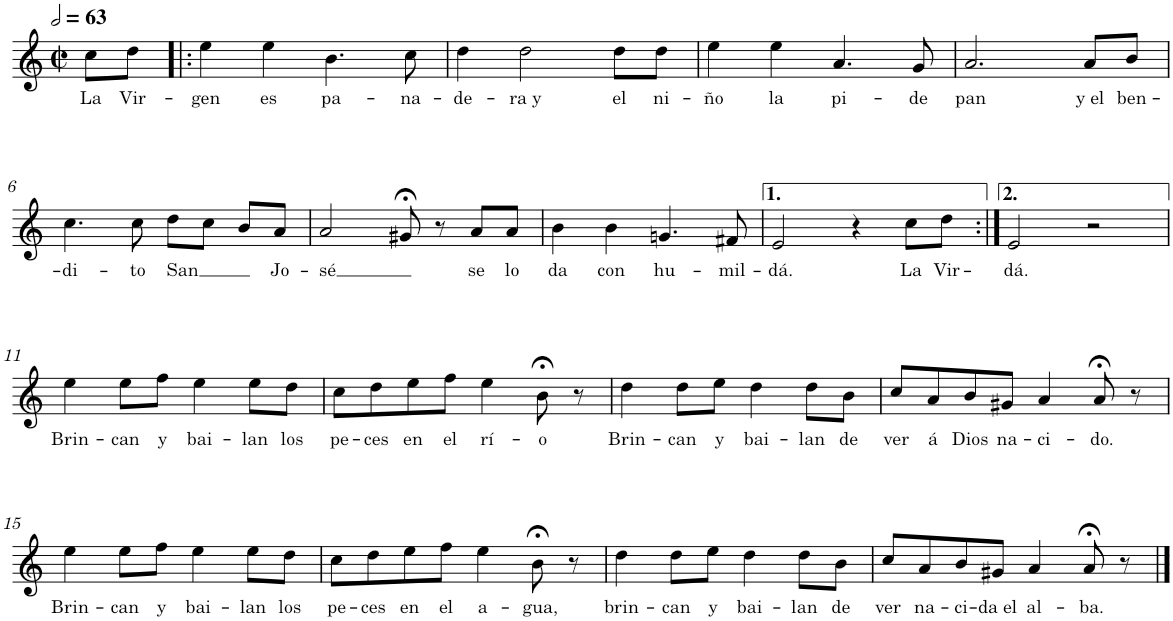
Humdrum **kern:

**kern	**text
*part1	*part1
*staff1	*staff1
*I"Nylon Guitar	*
*clefG2	*
*Trd7c12	*
*k[]	*
*M2/2	*
*met(c|)	*
*MM126	*
=1	=1
!	!LO:LY:b
8cc\L	La
!	!LO:LY:b
8dd\J	Vir-
=2!|:	=2!|:
!	!LO:LY:b
4ee\	-gen
!	!LO:LY:b
4ee\	es
!	!LO:LY:b
4.b\	pa-
!	!LO:LY:b
8cc\	-na-
=3	=3
!	!LO:LY:b
4dd\	-de-
!	!LO:LY:b
2dd\	-ra y
!	!LO:LY:b
8dd\L	el
!	!LO:LY:b
8dd\J	ni-
=4	=4
!	!LO:LY:b
4ee\	-ño
!	!LO:LY:b
4ee\	la
!	!LO:LY:b
4.a/	pi-
!	!LO:LY:b
8g/	-de
=5	=5
!	!LO:LY:b
2.a/	pan
!	!LO:LY:b
8a/L	y el
!	!LO:LY:b
8b/J	ben-
!!LO:LB:g=z
=6	=6
!	!LO:LY:b
4.cc\	-di-
!	!LO:LY:b
8cc\	-to
!	!LO:LY:b
8dd\L	-San
8cc\J	.
8b/L	.
!	!LO:LY:b
8a/J	Jo-
=7	=7
!	!LO:LY:b
2a/	-sé
8g#X;</	.
8r	.
!	!LO:LY:b
8a/L	se
!	!LO:LY:b
8a/J	lo
=8	=8
!	!LO:LY:b
4b\	da
!	!LO:LY:b
4b\	con
!	!LO:LY:b
4.gn/	hu-
!	!LO:LY:b
8f#X/	-mil-
=9	=9
!	!LO:LY:b
2e/	-dá.
4r	.
!	!LO:LY:b
8cc\L	La
!	!LO:LY:b
8dd\J	Vir-
=10:|!	=10:|!
!	!LO:LY:b
2e/	-dá.
2r	.
!!LO:LB:g=z
=11	=11
!	!LO:LY:b
4ee\	Brin-
!	!LO:LY:b
8ee\L	-can
!	!LO:LY:b
8ff\J	y
!	!LO:LY:b
4ee\	bai-
!	!LO:LY:b
8ee\L	-lan
!	!LO:LY:b
8dd\J	los
=12	=12
!	!LO:LY:b
8cc\L	pe-
!	!LO:LY:b
8dd\	-ces
!	!LO:LY:b
8ee\	en
!	!LO:LY:b
8ff\J	el
!	!LO:LY:b
4ee\	rí-
!	!LO:LY:b
8b;<\	-o
8r	.
=13	=13
!	!LO:LY:b
4dd\	Brin-
!	!LO:LY:b
8dd\L	-can
!	!LO:LY:b
8ee\J	y
!	!LO:LY:b
4dd\	bai-
!	!LO:LY:b
8dd\L	-lan
!	!LO:LY:b
8b\J	de
=14	=14
!	!LO:LY:b
8cc/L	ver
!	!LO:LY:b
8a/	á
!	!LO:LY:b
8b/	Dios
!	!LO:LY:b
8g#X/J	na-
!	!LO:LY:b
4a/	-ci-
!	!LO:LY:b
8a;</	-do.
8r	.
!!LO:LB:g=z
=15	=15
!	!LO:LY:b
4ee\	Brin-
!	!LO:LY:b
8ee\L	-can
!	!LO:LY:b
8ff\J	y
!	!LO:LY:b
4ee\	bai-
!	!LO:LY:b
8ee\L	-lan
!	!LO:LY:b
8dd\J	los
=16	=16
!	!LO:LY:b
8cc\L	pe-
!	!LO:LY:b
8dd\	-ces
!	!LO:LY:b
8ee\	en
!	!LO:LY:b
8ff\J	el
!	!LO:LY:b
4ee\	a-
!	!LO:LY:b
8b;<\	-gua,
8r	.
=17	=17
!	!LO:LY:b
4dd\	brin-
!	!LO:LY:b
8dd\L	can
!	!LO:LY:b
8ee\J	y
!	!LO:LY:b
4dd\	bai-
!	!LO:LY:b
8dd\L	-lan
!	!LO:LY:b
8b\J	de
=18	=18
!	!LO:LY:b
8cc/L	ver
!	!LO:LY:b
8a/	na-
!	!LO:LY:b
8b/	-ci-
!	!LO:LY:b
8g#X/J	-da el
!	!LO:LY:b
4a/	al-
!	!LO:LY:b
8a;</	-ba.
8r	.
==	==
*-	*-
